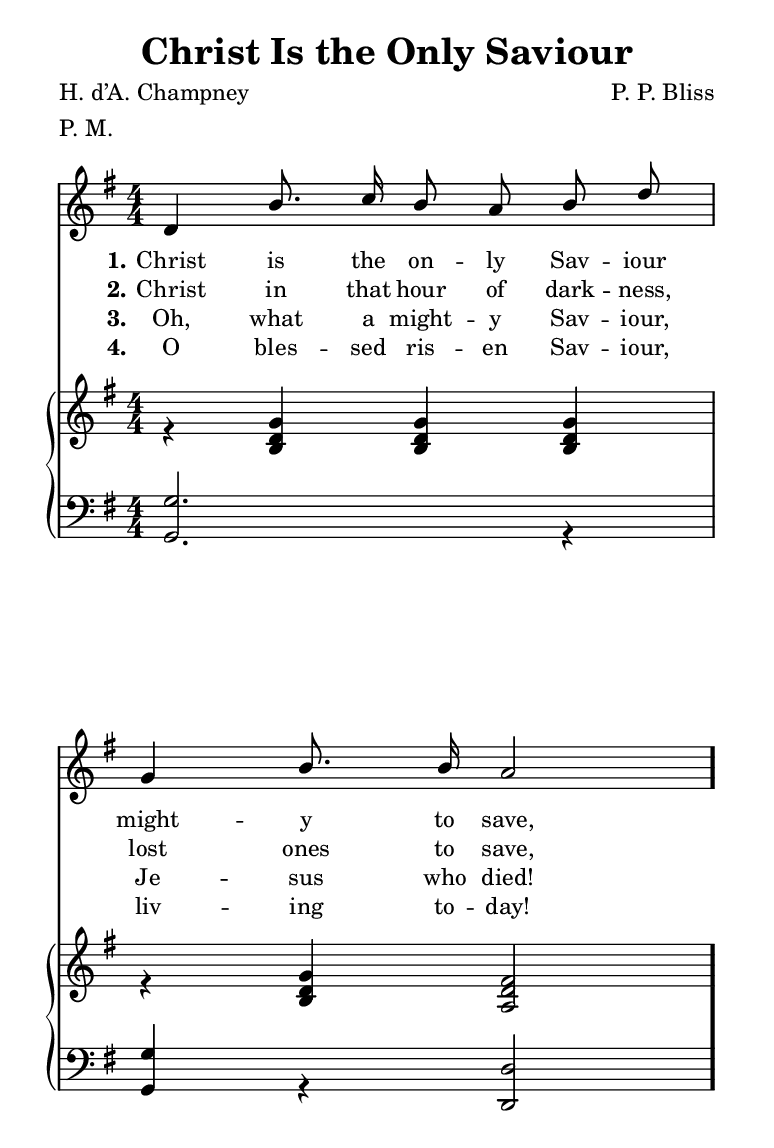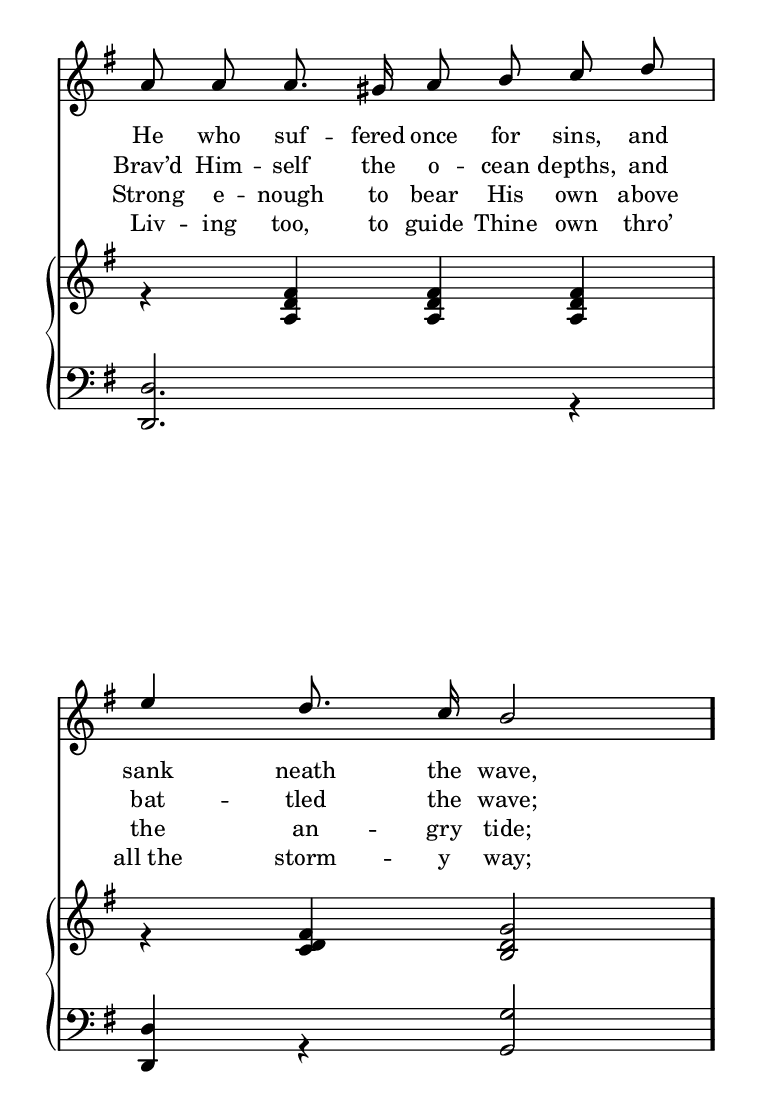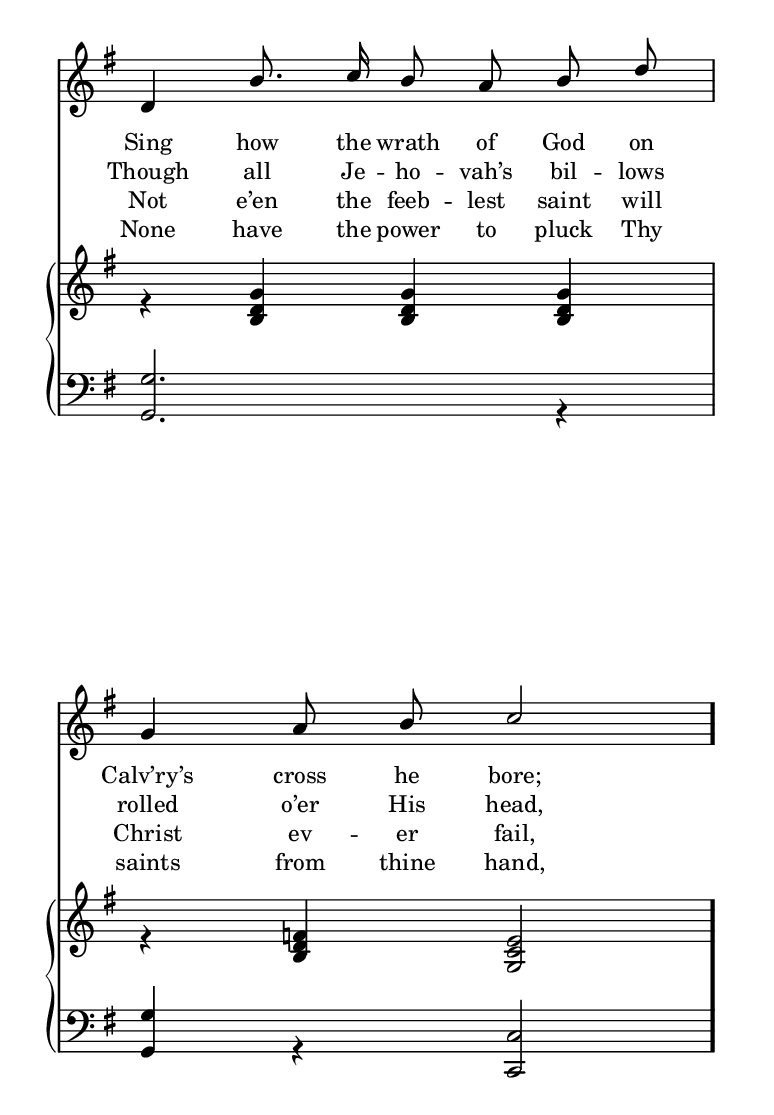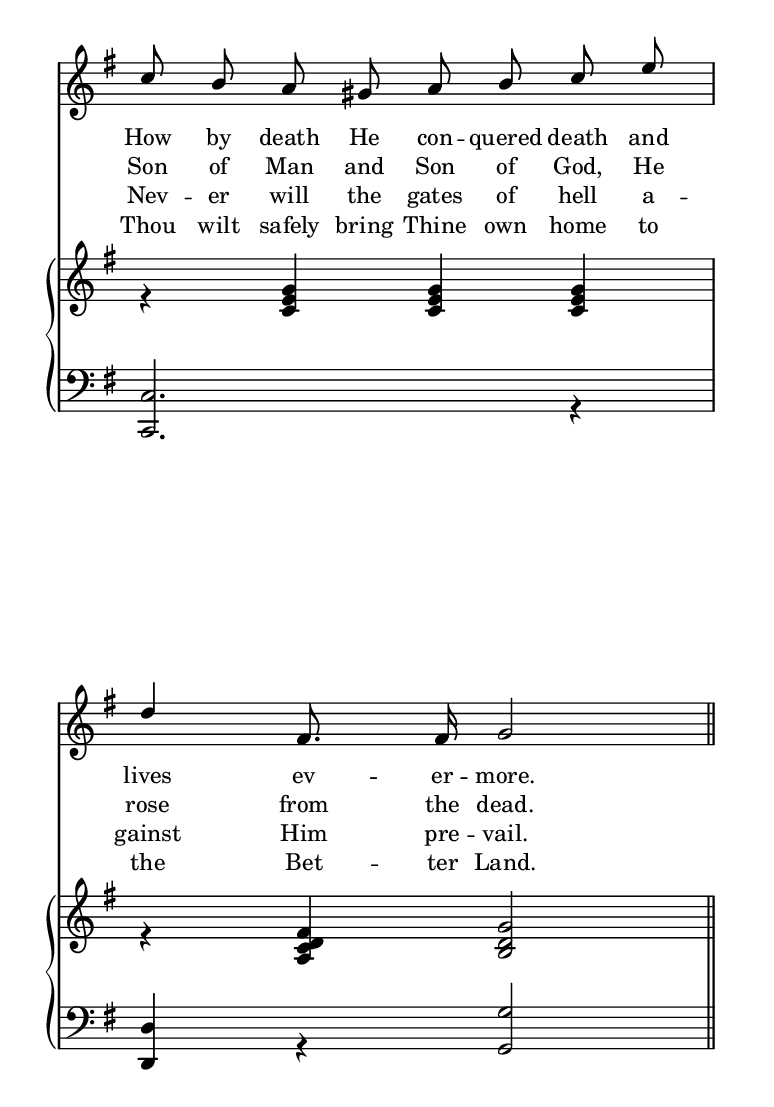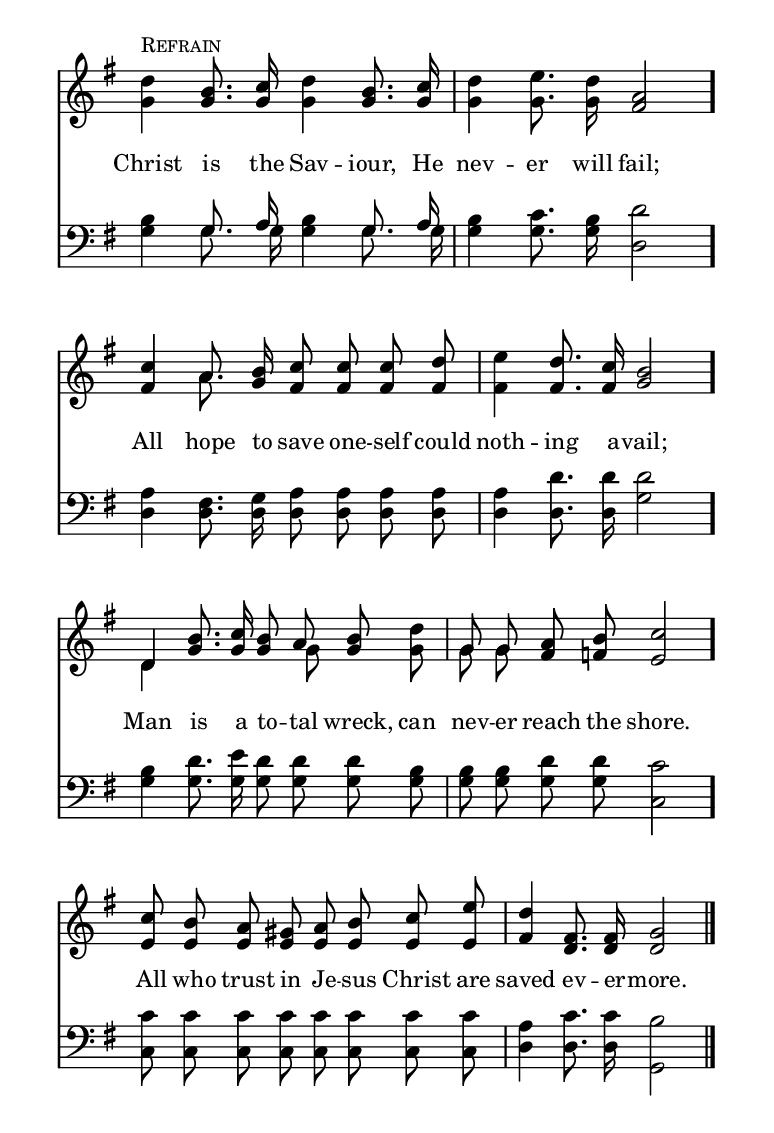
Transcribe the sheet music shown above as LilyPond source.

\include "common/global.ily"
\paper {
  \include "common/paper.ily"
  ragged-last-bottom = ##t
  page-count = #(cond (is-eogsized 2) (#t #f))
  systems-per-page = #(cond (is-eogsized 4) (#t #f))
  system-count = #(cond (is-eogsized 7) (#t #f))
}

\header{
  %gospel
  hymnnumber = "65"
  title = "Christ Is the Only Saviour"
  tunename = "The Lifeboat"
  meter = "P. M."
  poet = "H. d’A. Champney"
  composer = "P. P. Bliss"
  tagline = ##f
}

% for fermata in MIDI
ta = { \tempo 4=80 }
tb = { \tempo 4=40 }

patternAA = { c4 c8. c16 c8 c8 c8 c8 | c4 c8. c16 c2 }
patternAB = { c4 c8. c16 c8 c8 c8 c8 | c4 c8  c8  c2 }
patternAC = { c4 c8. c16 c4 c8.  c16 | c4 c8. c16 c2 }
patternAD = { c4 c8. c16 c8 c8 c8 c8 | c8 c8 c8 c8 c2 }
patternAE = { c8 c8 c8. c16 c8 c8 c8 c8 | c4 c8. c16 c2 }

patternBA = { c8 c8 c8 c8 c8 c8 c8 c8 | c4 c8. c16 c2 }

global = {
  \include "common/overrides.ily"
  \override Staff.TimeSignature.style = #'numbered
  \time 4/4
  \override Score.MetronomeMark.transparent = ##t % hide all fermata changes too
  \ta
  \key g \major
  \autoBeamOff
}

notesAlto = {
\global
\relative e' {

  \changePitch \patternAC { g g g g g g | g g g fis }
  \changePitch \patternAA { fis a g fis fis fis fis | fis fis fis g }
  \changePitch \patternAD { d g g g g g g | g g fis f e }
  \changePitch \patternBA { e e e e e e e e | fis d d d }

}
}

notesTenor = {
\global
\relative a {

  \changePitch \patternAC { b g a b g a | b c b d }
  \changePitch \patternAA { a fis g a a a a | a d d d }
  \changePitch \patternAD { b d e d d d b | b b d d c }
  \changePitch \patternBA { c c c c c c c c | a c c b }

}
}

notesBass = {
\global
\relative f {

  \changePitch \patternAC { g g g g g g | g g g d }
  \changePitch \patternAA { d d d d d d d | d d d g }
  \changePitch \patternAD { g g g g g g g | g g g g c, }
  \changePitch \patternBA { c c c c c c c c | d d d g, }

}
}

Refrain = \lyricmode {

Christ is the Sav -- iour, He nev -- er will fail; \bar "."
All hope to save one -- self could noth -- ing a -- vail; \bar "."
Man is a to -- tal wreck, can nev -- er reach the shore. \bar "." \eogbreak
All who trust in Je -- sus Christ are saved ev -- er -- more. \bar "."

}

notesSopranoRefrain = {
\global
\relative c' {

  << s^\markup { \small \caps "Refrain" }
  \changePitch \patternAC { d' b c d b c | d e d a  } >>
  \changePitch \patternAA { c a b c c c d | e d c b }
  \changePitch \patternAD { d, b' c b a b d | g, g a b c }
  \changePitch \patternBA { c b a gis a b c e | d fis, fis g }

  \bar "|."

}
}

notesSoprano = {
\global
\relative c' {

  \changePitch \patternAA { d b' c b a b d | g, b b a }
  \changePitch \patternAE { a a a gis a b c d | e d c b } % patternAA in the original, but nonsensical
  \changePitch \patternAB { d, b' c b a b d | g, a b c }
  \changePitch \patternBA { c b a gis a b c e | d fis, fis g }

  \bar "||"

}
}

notesRightHand = {
\global
\override Stem.direction = #UP
\relative e' {

r4 < b d g >4 < b d g >4 < b d g >4 | r4 < b d g >4 < a d fis >2
r4 < a d fis >4 < a d fis >4 < a d fis >4 | r4 < c d fis >4 < b d g >2
r4 < b d g >4 < b d g >4 < b d g >4 | r4 < b d f >4 < g c e >2
r4 < c e g >4 < c e g >4 < c e g >4 | r4 < a c d fis >4 < b d g >2

}
}

notesLeftHand = {
\global
\override Stem.direction = #UP
\clef bass
\relative f, {

< g g' >2. r4 | < g g' >4 r4 < d d' >2
< d d' >2. r4 | < d d' >4 r4 < g g' >2
< g g' >2. r4 | < g g' >4 r4 < c, c' >2
< c c' >2. r4 | < d d' >4 r4 < g g' >2

}
}

wordsA = \lyricmode {
\set stanza = "1."

Christ is the on -- ly Sav -- iour might -- y to save, \bar "."
He who suf -- fered once for sins, and sank neath the wave, \bar "."
Sing how the wrath of God on Calv’ry’s cross he bore; \bar "."
How by death He con -- quered death and lives ev -- er -- more. \bar "."

}

wordsB = \lyricmode {
\set stanza = "2."

Christ in that hour of dark -- ness, lost ones to save,
Brav’d Him -- self the o -- cean depths, and bat -- tled the wave;
Though all Je -- ho -- vah’s bil -- lows rolled o’er His head,
Son of Man and Son of God, He rose from the dead.

}

wordsC = \lyricmode {
\set stanza = "3."

Oh, what a might -- y Sav -- iour, Je -- sus who died!
Strong e -- nough to bear His own above the an -- gry tide; % a -- bove ?
Not e’en the feeb -- lest saint will Christ ev -- er fail,
Nev -- er will the gates of hell a -- gainst Him pre -- vail.

}

wordsD = \lyricmode {
\set stanza = "4."

O bles -- sed ris -- en Sav -- iour, liv -- ing to -- day!
Liv -- ing too, to guide Thine own thro’ all_the storm -- y way;
None have the power to pluck Thy saints from thine hand,
Thou wilt safely bring Thine own home to the Bet -- ter Land.

}

\score {
  \context ChoirStaff {
    <<
      \context Staff = upper <<
        \set Staff.autoBeaming = ##f
        \set ChoirStaff.systemStartDelimiter = #'SystemStartBar
        \context Voice  = sopranos { \voiceOne << \notesSoprano >> }
        \context Lyrics = one   \lyricsto sopranos \wordsA
        \context Lyrics = two   \lyricsto sopranos \wordsB
        \context Lyrics = three \lyricsto sopranos \wordsC
        \context Lyrics = four  \lyricsto sopranos \wordsD
      >>
      \context PianoStaff = men <<
        \set ChoirStaff.printPartCombineTexts = ##f
        \context Voice  = righthand { \voiceTwo << \notesRightHand >> }
        \context Voice  = lefthand { \voiceTwo << \notesLeftHand >> }
      >>
    >>
    \once \omit Staff.TimeSignature
    \once \omit PianoStaff.TimeSignature
    \pageBreak % forced in all variants to work around gapped system issue
    <<
      \context Staff = upper <<
        \once \set Staff.explicitKeySignatureVisibility = #end-of-line-invisible
        \set Staff.autoBeaming = ##f
        \set ChoirStaff.systemStartDelimiter = #'SystemStartBar
        \set ChoirStaff.printPartCombineTexts = ##f
        \partcombine #'(2 . 9) \notesSopranoRefrain \notesAlto
        \context NullVoice = sopranosRefrain { \voiceOne << \notesSopranoRefrain >> }
        \context Lyrics = one   \lyricsto sopranosRefrain \Refrain
      >>
      \context Staff = men <<
        \once \set Staff.explicitKeySignatureVisibility = #end-of-line-invisible
        \set Staff.autoBeaming = ##f
        \clef bass
        \set ChoirStaff.printPartCombineTexts = ##f
        \override Staff.TimeSignature.stencil = ##f
        \partcombine #'(2 . 9) \notesTenor \notesBass
      >>
    >>
  }
  \layout {
    \include "common/layout.ily"
  }
}

\score {
  \new Score {
    \context ChoirStaff <<
      \new Staff = upper <<
        \new Voice  = sopranos { \voiceOne { << \notesSoprano >> << \notesSopranoRefrain >> } }
        \new Voice  = altos { \voiceTwo { \repeat unfold 32 { \skip 4 } << \notesAlto >> } }
      >>
      \new PianoStaff = men <<
        \new Voice  = righthand { \voiceTwo << \notesRightHand >> }
        \new Voice  = lefthand { \voiceTwo << \notesLeftHand >> }
        \new Voice  = tenors { \voiceOne { \repeat unfold 32 { \skip 4 } << \notesTenor >> } }
        \new Voice  = basses { \voiceTwo { \repeat unfold 32 { \skip 4 } << \notesBass >> } }
      >>
    >>
  }
  \midi{
    \include "common/midi.ily"
  }
}

\version "2.19.49"  % necessary for upgrading to future LilyPond versions.

% vi:set et ts=2 sw=2 ai nocindent syntax=lilypond:
